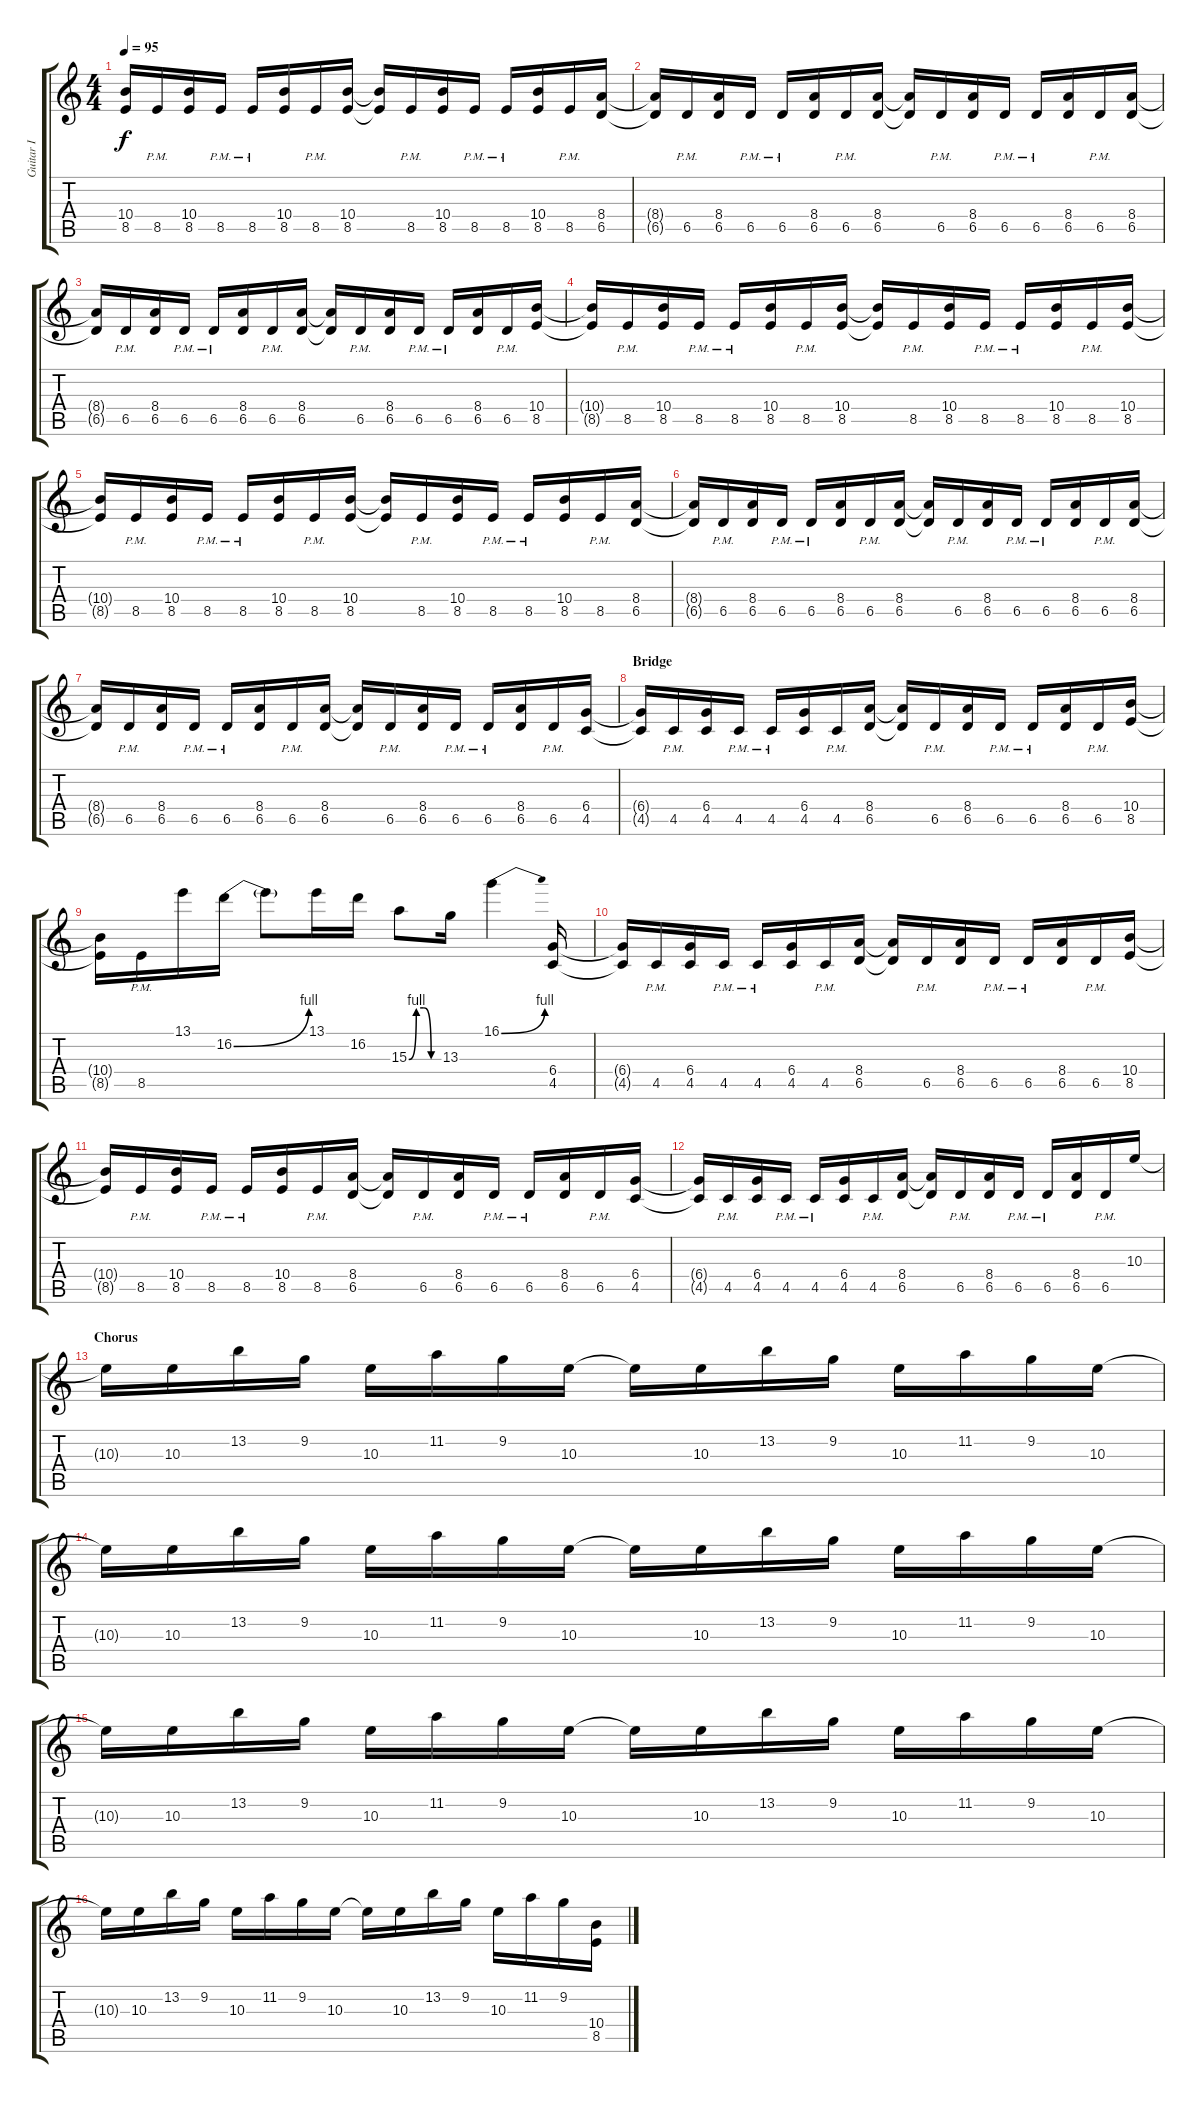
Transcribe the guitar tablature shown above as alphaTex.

\track ("Guitar I" "Guitar I") {instrument distortionguitar}
\staff {score tabs}
\tuning (Eb4 Bb3 Gb3 Db3 Ab2 Eb2) {hide}
\ts (4 4)
\tempo 95
\clef g2
\ks c
(10.4{t} 8.5{t}).16{dy f} 8.5{pm}.16 (10.4 8.5).16 8.5{pm}.16 8.5{pm}.16 (10.4 8.5).16 8.5{pm}.16 (10.4 8.5).16 (10.4{t} 8.5{t}).16 8.5{pm}.16 (10.4 8.5).16 8.5{pm}.16 8.5{pm}.16 (10.4 8.5).16 8.5{pm}.16 (8.4 6.5).16 |
(8.4{t} 6.5{t}).16 6.5{pm}.16 (8.4 6.5).16 6.5{pm}.16 6.5{pm}.16 (8.4 6.5).16 6.5{pm}.16 (8.4 6.5).16 (8.4{t} 6.5{t}).16 6.5{pm}.16 (8.4 6.5).16 6.5{pm}.16 6.5{pm}.16 (8.4 6.5).16 6.5{pm}.16 (8.4 6.5).16 |
(8.4{t} 6.5{t}).16 6.5{pm}.16 (8.4 6.5).16 6.5{pm}.16 6.5{pm}.16 (8.4 6.5).16 6.5{pm}.16 (8.4 6.5).16 (8.4{t} 6.5{t}).16 6.5{pm}.16 (8.4 6.5).16 6.5{pm}.16 6.5{pm}.16 (8.4 6.5).16 6.5{pm}.16 (10.4 8.5).16 |
(10.4{t} 8.5{t}).16 8.5{pm}.16 (10.4 8.5).16 8.5{pm}.16 8.5{pm}.16 (10.4 8.5).16 8.5{pm}.16 (10.4 8.5).16 (10.4{t} 8.5{t}).16 8.5{pm}.16 (10.4 8.5).16 8.5{pm}.16 8.5{pm}.16 (10.4 8.5).16 8.5{pm}.16 (10.4 8.5).16 |
(10.4{t} 8.5{t}).16 8.5{pm}.16 (10.4 8.5).16 8.5{pm}.16 8.5{pm}.16 (10.4 8.5).16 8.5{pm}.16 (10.4 8.5).16 (10.4{t} 8.5{t}).16 8.5{pm}.16 (10.4 8.5).16 8.5{pm}.16 8.5{pm}.16 (10.4 8.5).16 8.5{pm}.16 (8.4 6.5).16 |
(8.4{t} 6.5{t}).16 6.5{pm}.16 (8.4 6.5).16 6.5{pm}.16 6.5{pm}.16 (8.4 6.5).16 6.5{pm}.16 (8.4 6.5).16 (8.4{t} 6.5{t}).16 6.5{pm}.16 (8.4 6.5).16 6.5{pm}.16 6.5{pm}.16 (8.4 6.5).16 6.5{pm}.16 (8.4 6.5).16 |
(8.4{t} 6.5{t}).16 6.5{pm}.16 (8.4 6.5).16 6.5{pm}.16 6.5{pm}.16 (8.4 6.5).16 6.5{pm}.16 (8.4 6.5).16 (8.4{t} 6.5{t}).16 6.5{pm}.16 (8.4 6.5).16 6.5{pm}.16 6.5{pm}.16 (8.4 6.5).16 6.5{pm}.16 (6.4 4.5).16 |
\section ("" "Bridge")
(6.4{t} 4.5{t}).16 4.5{pm}.16 (6.4 4.5).16 4.5{pm}.16 4.5{pm}.16 (6.4 4.5).16 4.5{pm}.16 (8.4 6.5).16 (8.4{t} 6.5{t}).16 6.5{pm}.16 (8.4 6.5).16 6.5{pm}.16 6.5{pm}.16 (8.4 6.5).16 6.5{pm}.16 (10.4 8.5).16 |
(10.4{t} 8.5{t}).16 8.5{pm}.16 13.1.16{volume 16} 16.2{be (bend 0 0 60 4)}.16 16.2{t}.8 13.1.16 16.2.16 15.3{be (custom 0 0 15 4 30 4 45 0 60 0)}.8 13.3.16 16.1{be (bend 0 0 60 4)}.4 (6.4 4.5).16{volume 13} |
(6.4{t} 4.5{t}).16 4.5{pm}.16 (6.4 4.5).16 4.5{pm}.16 4.5{pm}.16 (6.4 4.5).16 4.5{pm}.16 (8.4 6.5).16 (8.4{t} 6.5{t}).16 6.5{pm}.16 (8.4 6.5).16 6.5{pm}.16 6.5{pm}.16 (8.4 6.5).16 6.5{pm}.16 (10.4 8.5).16 |
(10.4{t} 8.5{t}).16 8.5{pm}.16 (10.4 8.5).16 8.5{pm}.16 8.5{pm}.16 (10.4 8.5).16 8.5{pm}.16 (8.4 6.5).16 (8.4{t} 6.5{t}).16 6.5{pm}.16 (8.4 6.5).16 6.5{pm}.16 6.5{pm}.16 (8.4 6.5).16 6.5{pm}.16 (6.4 4.5).16 |
(6.4{t} 4.5{t}).16 4.5{pm}.16 (6.4 4.5).16 4.5{pm}.16 4.5{pm}.16 (6.4 4.5).16 4.5{pm}.16 (8.4 6.5).16 (8.4{t} 6.5{t}).16 6.5{pm}.16 (8.4 6.5).16 6.5{pm}.16 6.5{pm}.16 (8.4 6.5).16 6.5{pm}.16 10.3.16 |
\section ("" "Chorus")
10.3{t}.16 10.3.16 13.2.16 9.2.16 10.3.16 11.2.16 9.2.16 10.3.16 10.3{t}.16 10.3.16 13.2.16 9.2.16 10.3.16 11.2.16 9.2.16 10.3.16 |
10.3{t}.16 10.3.16 13.2.16 9.2.16 10.3.16 11.2.16 9.2.16 10.3.16 10.3{t}.16 10.3.16 13.2.16 9.2.16 10.3.16 11.2.16 9.2.16 10.3.16 |
10.3{t}.16 10.3.16 13.2.16 9.2.16 10.3.16 11.2.16 9.2.16 10.3.16 10.3{t}.16 10.3.16 13.2.16 9.2.16 10.3.16 11.2.16 9.2.16 10.3.16 |
10.3{t}.16 10.3.16 13.2.16 9.2.16 10.3.16 11.2.16 9.2.16 10.3.16 10.3{t}.16 10.3.16 13.2.16 9.2.16 10.3.16 11.2.16 9.2.16 (10.4 8.5).16
